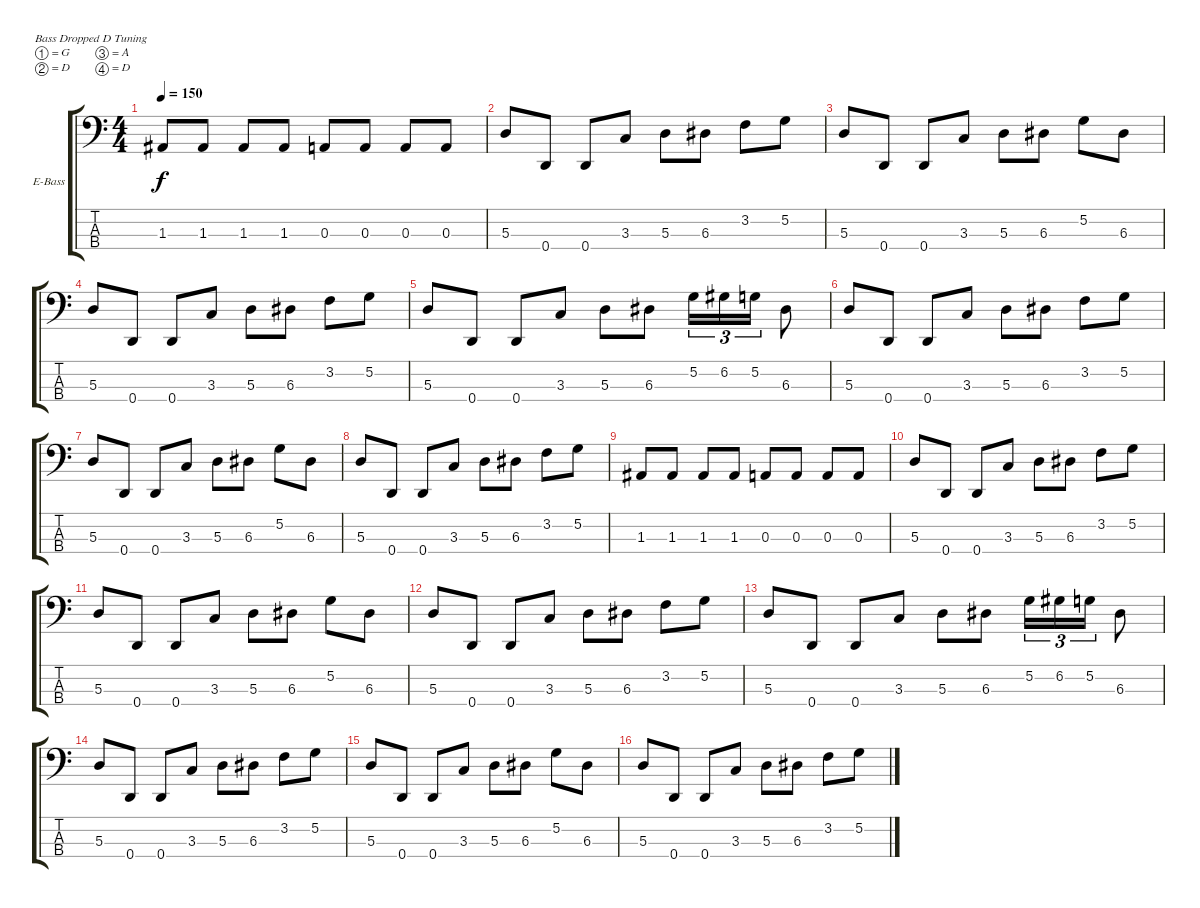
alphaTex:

\defaultSystemsLayout 4
\bracketExtendMode groupsimilarinstruments
\firstSystemTrackNameOrientation horizontal
\otherSystemsTrackNameOrientation horizontal
\track ("Electric Bass" "E-Bass") {instrument electricbassfinger}
\staff {score tabs}
\tuning (G2 D2 A1 D1)
\ts (4 4)
\tempo 150
\clef f4
\ks c
1.3.8{dy f} 1.3.8 1.3.8 1.3.8 0.3.8 0.3.8 0.3.8 0.3.8 |
5.3.8 0.4.8 0.4.8 3.3.8 5.3.8 6.3.8 3.2.8 5.2.8 |
5.3.8 0.4.8 0.4.8 3.3.8 5.3.8 6.3.8 5.2.8 6.3.8 |
5.3.8 0.4.8 0.4.8 3.3.8 5.3.8 6.3.8 3.2.8 5.2.8 |
5.3.8 0.4.8 0.4.8 3.3.8 5.3.8 6.3.8 5.2.16{tu (3 2)} 6.2.16{tu (3 2)} 5.2.16{tu (3 2)} 6.3.8 |
5.3.8 0.4.8 0.4.8 3.3.8 5.3.8 6.3.8 3.2.8 5.2.8 |
5.3.8 0.4.8 0.4.8 3.3.8 5.3.8 6.3.8 5.2.8 6.3.8 |
5.3.8 0.4.8 0.4.8 3.3.8 5.3.8 6.3.8 3.2.8 5.2.8 |
1.3.8 1.3.8 1.3.8 1.3.8 0.3.8 0.3.8 0.3.8 0.3.8 |
5.3.8 0.4.8 0.4.8 3.3.8 5.3.8 6.3.8 3.2.8 5.2.8 |
5.3.8 0.4.8 0.4.8 3.3.8 5.3.8 6.3.8 5.2.8 6.3.8 |
5.3.8 0.4.8 0.4.8 3.3.8 5.3.8 6.3.8 3.2.8 5.2.8 |
5.3.8 0.4.8 0.4.8 3.3.8 5.3.8 6.3.8 5.2.16{tu (3 2)} 6.2.16{tu (3 2)} 5.2.16{tu (3 2)} 6.3.8 |
5.3.8 0.4.8 0.4.8 3.3.8 5.3.8 6.3.8 3.2.8 5.2.8 |
5.3.8 0.4.8 0.4.8 3.3.8 5.3.8 6.3.8 5.2.8 6.3.8 |
5.3.8 0.4.8 0.4.8 3.3.8 5.3.8 6.3.8 3.2.8 5.2.8
